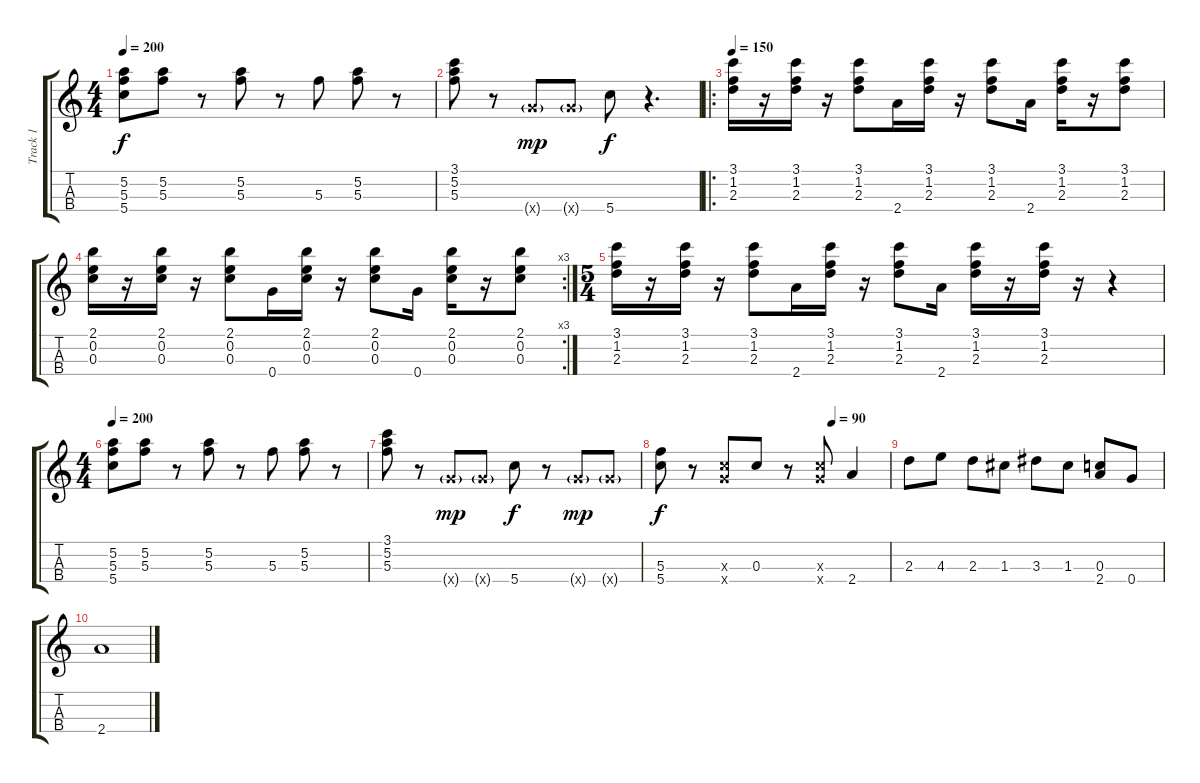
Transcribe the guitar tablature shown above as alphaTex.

\track ("Track 1" "Track 1") {instrument acousticguitarnylon}
\staff {score tabs}
\tuning (A4 E4 C4 G3) {hide}
\ts (4 4)
\tempo 200
\clef g2
\ks c
(5.2 5.3 5.4).8{dy f} (5.2 5.3).8 r.8 (5.2 5.3).8 r.8 5.3.8 (5.2 5.3).8 r.8 |
(3.1 5.2 5.3).8 r.8 0.4{g x}.8{dy mp} 0.4{g x}.8 5.4.8{dy f} r.4{d} |
\ro
\tempo 150
(3.1 1.2 2.3).16 r.16 (3.1 1.2 2.3).16 r.16 (3.1 1.2 2.3).8 2.4.16 (3.1 1.2 2.3).16 r.16 (3.1 1.2 2.3).8 2.4.16 (3.1 1.2 2.3).16 r.16 (3.1 1.2 2.3).8 |
\rc 3
(2.1 0.2 0.3).16 r.16 (2.1 0.2 0.3).16 r.16 (2.1 0.2 0.3).8 0.4.16 (2.1 0.2 0.3).16 r.16 (2.1 0.2 0.3).8 0.4.16 (2.1 0.2 0.3).16 r.16 (2.1 0.2 0.3).8 |
\ts (5 4)
(3.1 1.2 2.3).16 r.16 (3.1 1.2 2.3).16 r.16 (3.1 1.2 2.3).8 2.4.16 (3.1 1.2 2.3).16 r.16 (3.1 1.2 2.3).8 2.4.16 (3.1 1.2 2.3).16 r.16 (3.1 1.2 2.3).16 r.16 r.4 |
\ts (4 4)
\tempo 200
(5.2 5.3 5.4).8 (5.2 5.3).8 r.8 (5.2 5.3).8 r.8 5.3.8 (5.2 5.3).8 r.8 |
(3.1 5.2 5.3).8 r.8 0.4{g x}.8{dy mp} 0.4{g x}.8 5.4.8{dy f} r.8 0.4{g x}.8{dy mp} 0.4{g x}.8 |
\tempo (90 0.75)
(5.3 5.4).8{dy f} r.8 (0.3{x} 0.4{x}).8 0.3.8 r.8 (0.3{x} 0.4{x}).8 2.4.4 |
2.3.8 4.3.8 2.3.8 1.3.8 3.3.8 1.3.8 (0.3 2.4).8 0.4.8 |
2.4.1
